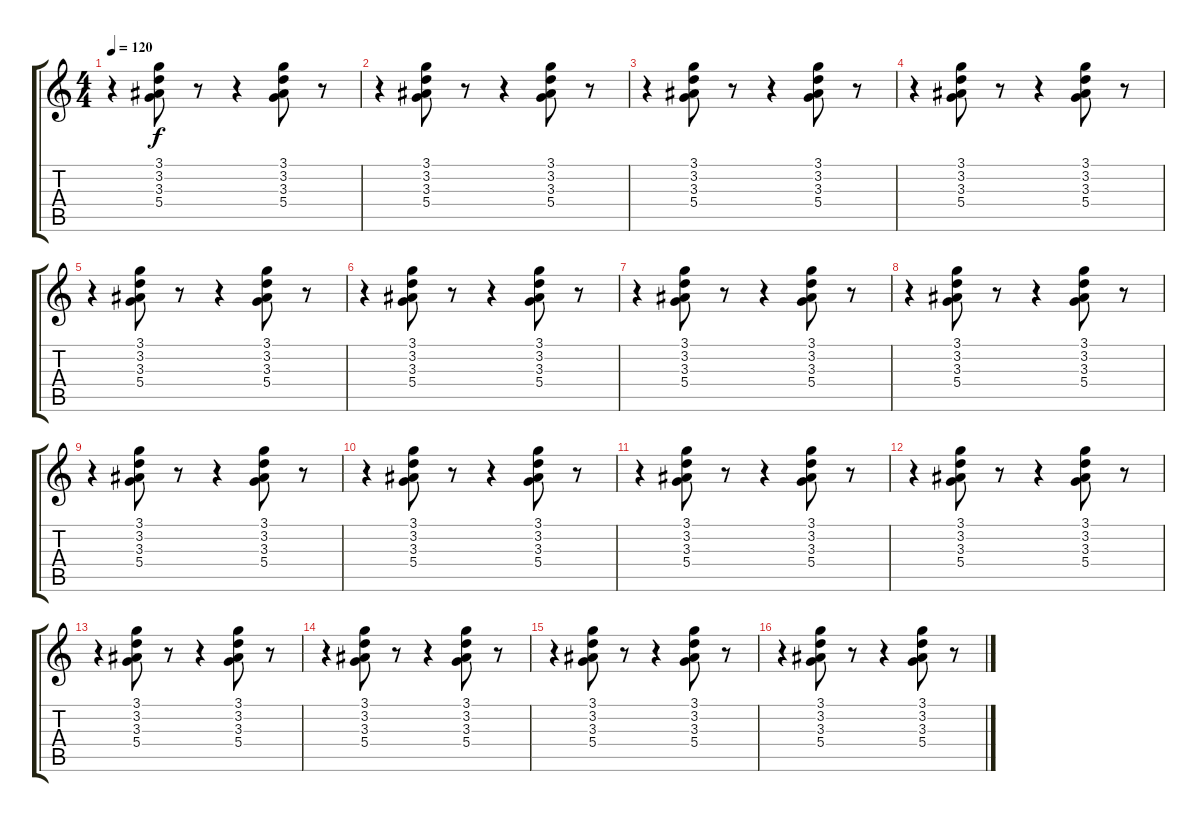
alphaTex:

\track "" {instrument acousticguitarsteel}
\staff {score tabs}
\tuning (E4 B3 G3 D3 A2 E2) {hide}
\ts (4 4)
\tempo 120
\clef g2
\ks c
r.4{dy f} (3.1 3.2 3.3 5.4).8 r.8 r.4 (3.1 3.2 3.3 5.4).8 r.8 |
r.4 (3.1 3.2 3.3 5.4).8 r.8 r.4 (3.1 3.2 3.3 5.4).8 r.8 |
r.4 (3.1 3.2 3.3 5.4).8 r.8 r.4 (3.1 3.2 3.3 5.4).8 r.8 |
r.4 (3.1 3.2 3.3 5.4).8 r.8 r.4 (3.1 3.2 3.3 5.4).8 r.8 |
r.4 (3.1 3.2 3.3 5.4).8 r.8 r.4 (3.1 3.2 3.3 5.4).8 r.8 |
r.4 (3.1 3.2 3.3 5.4).8 r.8 r.4 (3.1 3.2 3.3 5.4).8 r.8 |
r.4 (3.1 3.2 3.3 5.4).8 r.8 r.4 (3.1 3.2 3.3 5.4).8 r.8 |
r.4 (3.1 3.2 3.3 5.4).8 r.8 r.4 (3.1 3.2 3.3 5.4).8 r.8 |
r.4 (3.1 3.2 3.3 5.4).8 r.8 r.4 (3.1 3.2 3.3 5.4).8 r.8 |
r.4 (3.1 3.2 3.3 5.4).8 r.8 r.4 (3.1 3.2 3.3 5.4).8 r.8 |
r.4 (3.1 3.2 3.3 5.4).8 r.8 r.4 (3.1 3.2 3.3 5.4).8 r.8 |
r.4 (3.1 3.2 3.3 5.4).8 r.8 r.4 (3.1 3.2 3.3 5.4).8 r.8 |
r.4 (3.1 3.2 3.3 5.4).8 r.8 r.4 (3.1 3.2 3.3 5.4).8 r.8 |
r.4 (3.1 3.2 3.3 5.4).8 r.8 r.4 (3.1 3.2 3.3 5.4).8 r.8 |
r.4 (3.1 3.2 3.3 5.4).8 r.8 r.4 (3.1 3.2 3.3 5.4).8 r.8 |
r.4 (3.1 3.2 3.3 5.4).8 r.8 r.4 (3.1 3.2 3.3 5.4).8 r.8
